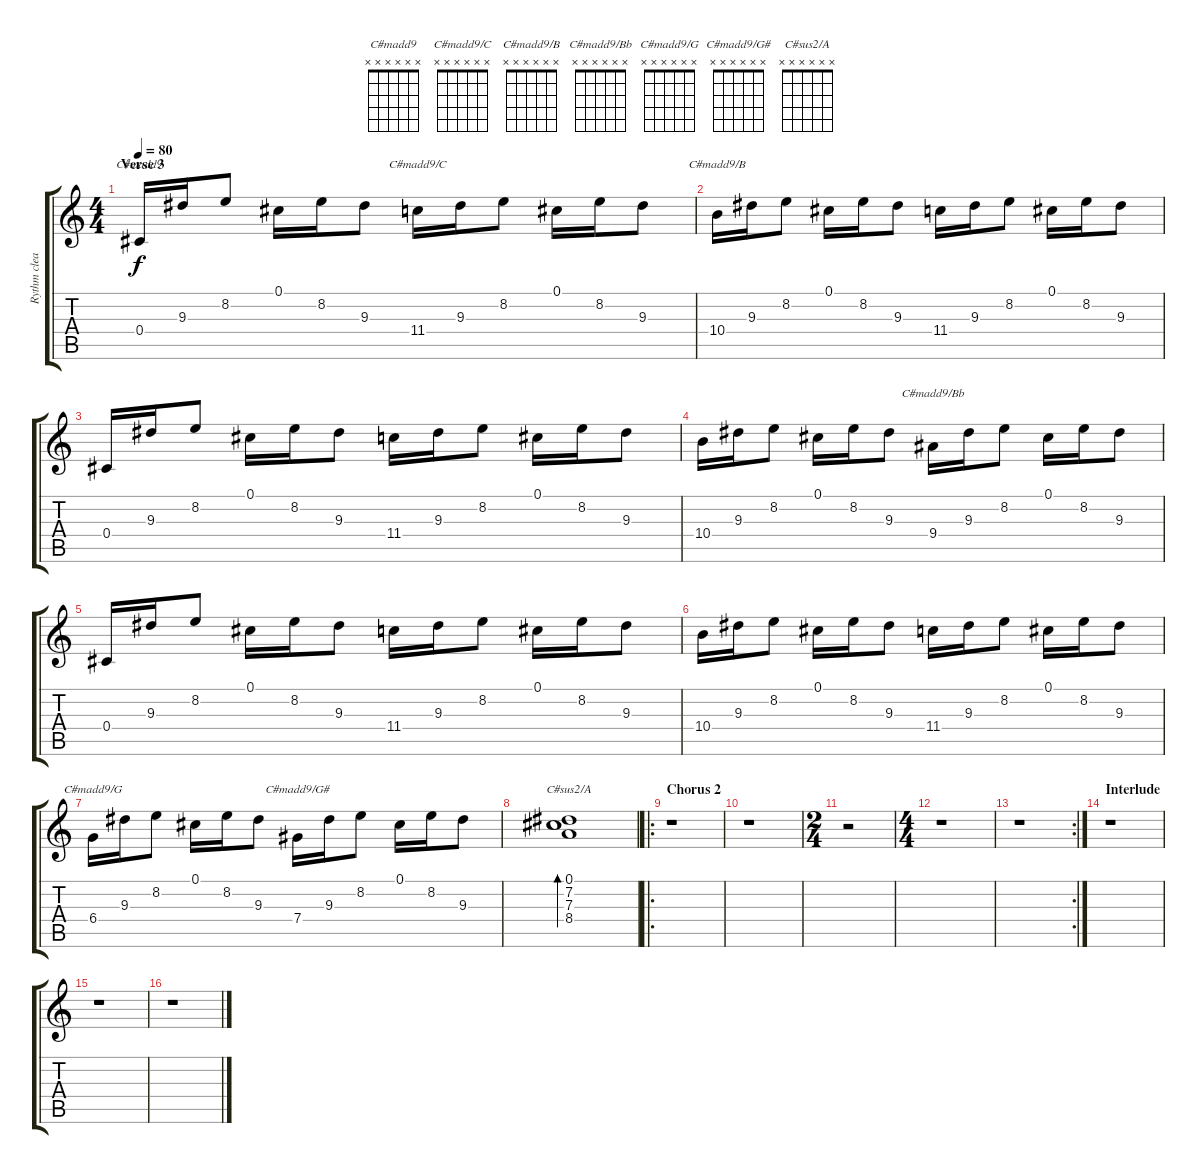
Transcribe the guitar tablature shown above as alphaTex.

\track ("Rythm clean" "Rythm clea") {instrument electricguitarclean}
\staff {score tabs}
\tuning (Db4 Ab3 Gb3 Db3 Ab2 Db2) {hide}
\chord ("C#madd9" x x x x x x) {firstfret 0}
\chord ("C#madd9/C" x x x x x x) {firstfret 0}
\chord ("C#madd9/B" x x x x x x) {firstfret 0}
\chord ("C#madd9/Bb" x x x x x x) {firstfret 0}
\chord ("C#madd9/G" x x x x x x) {firstfret 0}
\chord ("C#madd9/G#" x x x x x x) {firstfret 0}
\chord ("C#sus2/A" x x x x x x) {firstfret 0}
\ts (4 4)
\section ("" "Verse 3")
\tempo 80
\clef g2
\ks c
0.4.16{ch "C#madd9" dy f} 9.3.16 8.2.8 0.1.16 8.2.16 9.3.8 11.4.16{ch "C#madd9/C"} 9.3.16 8.2.8 0.1.16 8.2.16 9.3.8 |
10.4.16{ch "C#madd9/B"} 9.3.16 8.2.8 0.1.16 8.2.16 9.3.8 11.4.16 9.3.16 8.2.8 0.1.16 8.2.16 9.3.8 |
0.4.16 9.3.16 8.2.8 0.1.16 8.2.16 9.3.8 11.4.16 9.3.16 8.2.8 0.1.16 8.2.16 9.3.8 |
10.4.16 9.3.16 8.2.8 0.1.16 8.2.16 9.3.8 9.4.16{ch "C#madd9/Bb"} 9.3.16 8.2.8 0.1.16 8.2.16 9.3.8 |
0.4.16 9.3.16 8.2.8 0.1.16 8.2.16 9.3.8 11.4.16 9.3.16 8.2.8 0.1.16 8.2.16 9.3.8 |
10.4.16 9.3.16 8.2.8 0.1.16 8.2.16 9.3.8 11.4.16 9.3.16 8.2.8 0.1.16 8.2.16 9.3.8 |
6.4.16{ch "C#madd9/G"} 9.3.16 8.2.8 0.1.16 8.2.16 9.3.8 7.4.16{ch "C#madd9/G#"} 9.3.16 8.2.8 0.1.16 8.2.16 9.3.8 |
(0.1 7.2 7.3 8.4).1{bd 240 ch "C#sus2/A"} |
\ro
\section ("" "Chorus 2")
r.1 |
r.1 |
\ts (2 4)
r.2 |
\ts (4 4)
r.1 |
\rc 2
r.1 |
\section ("" "Interlude")
r.1 |
r.1 |
r.1
